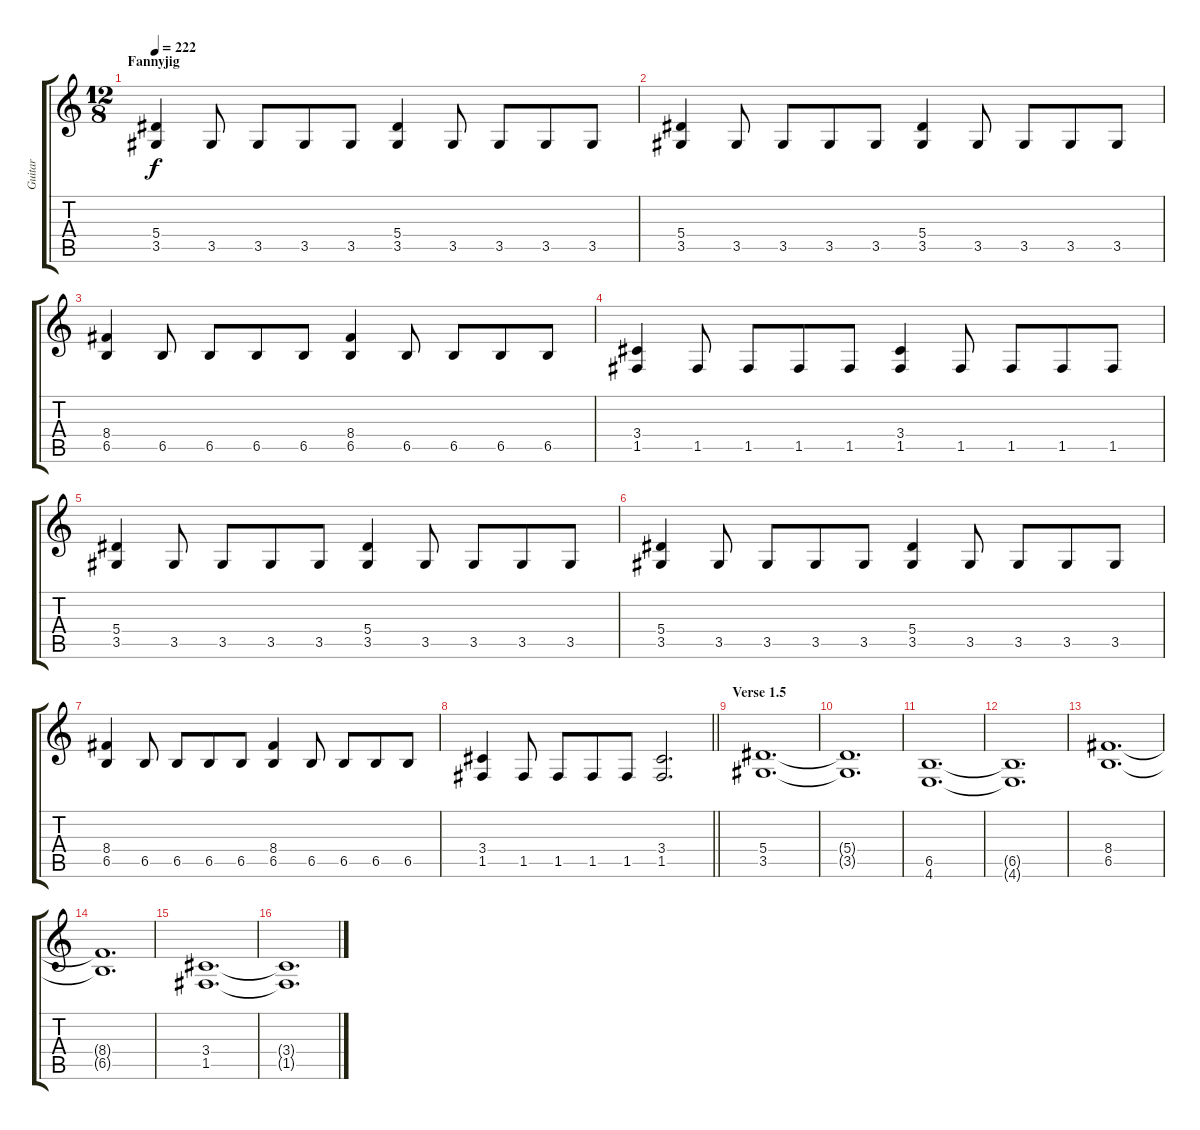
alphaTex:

\track ("Guitar" "Guitar") {instrument distortionguitar}
\staff {score tabs}
\tuning (C4 G3 Eb3 Bb2 F2 C2) {hide}
\ts (12 8)
\section ("" "Fannyjig")
\tempo 222
\clef g2
\ks c
(5.4 3.5).4{dy f} 3.5.8 3.5.8 3.5.8 3.5.8 (5.4 3.5).4 3.5.8 3.5.8 3.5.8 3.5.8 |
(5.4 3.5).4 3.5.8 3.5.8 3.5.8 3.5.8 (5.4 3.5).4 3.5.8 3.5.8 3.5.8 3.5.8 |
(8.4 6.5).4 6.5.8 6.5.8 6.5.8 6.5.8 (8.4 6.5).4 6.5.8 6.5.8 6.5.8 6.5.8 |
(3.4 1.5).4 1.5.8 1.5.8 1.5.8 1.5.8 (3.4 1.5).4 1.5.8 1.5.8 1.5.8 1.5.8 |
(5.4 3.5).4 3.5.8 3.5.8 3.5.8 3.5.8 (5.4 3.5).4 3.5.8 3.5.8 3.5.8 3.5.8 |
(5.4 3.5).4 3.5.8 3.5.8 3.5.8 3.5.8 (5.4 3.5).4 3.5.8 3.5.8 3.5.8 3.5.8 |
(8.4 6.5).4 6.5.8 6.5.8 6.5.8 6.5.8 (8.4 6.5).4 6.5.8 6.5.8 6.5.8 6.5.8 |
\barLineRight lightlight
(3.4 1.5).4 1.5.8 1.5.8 1.5.8 1.5.8 (3.4 1.5).2{d} |
\section ("" "Verse 1.5")
(5.4 3.5).1{d} |
(5.4{t} 3.5{t}).1{d} |
(6.5 4.6).1{d} |
(6.5{t} 4.6{t}).1{d} |
(8.4 6.5).1{d} |
(8.4{t} 6.5{t}).1{d} |
(3.4 1.5).1{d} |
(3.4{t} 1.5{t}).1{d}
